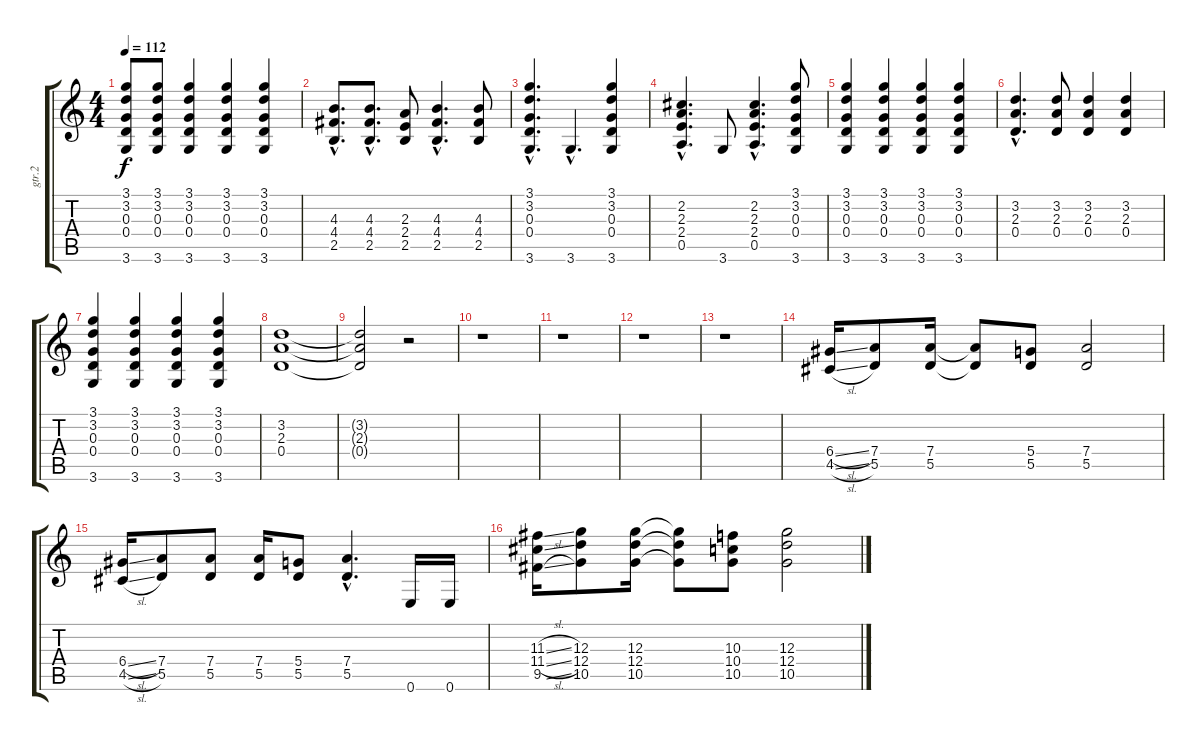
\track ("gtr.2" "gtr.2") {instrument overdrivenguitar}
\staff {score tabs}
\tuning (E4 B3 G3 D3 A2 E2) {hide}
\ts (4 4)
\tempo 112
\clef g2
\ks c
(3.1 3.2 0.3 0.4 3.6).8{dy f} (3.1 3.2 0.3 0.4 3.6).8 (3.1 3.2 0.3 0.4 3.6).4 (3.1 3.2 0.3 0.4 3.6).4 (3.1 3.2 0.3 0.4 3.6).4 |
(4.3{hac} 4.4{hac} 2.5{hac}).8{d} (4.3{hac} 4.4{hac} 2.5{hac}).8{d} (2.3 2.4 2.5).8 (4.3{hac} 4.4{hac} 2.5{hac}).4{d} (4.3 4.4 2.5).8 |
(3.1{hac} 3.2{hac} 0.3{hac} 0.4{hac} 3.6{hac}).4{d} 3.6{hac}.4{d} (3.1 3.2 0.3 0.4 3.6).4 |
(2.2{hac} 2.3{hac} 2.4{hac} 0.5{hac}).4{d} 3.6.8 (2.2{hac} 2.3{hac} 2.4{hac} 0.5{hac}).4{d} (3.1 3.2 0.3 0.4 3.6).8 |
(3.1 3.2 0.3 0.4 3.6).4 (3.1 3.2 0.3 0.4 3.6).4 (3.1 3.2 0.3 0.4 3.6).4 (3.1 3.2 0.3 0.4 3.6).4 |
(3.2{hac} 2.3{hac} 0.4{hac}).4{d} (3.2 2.3 0.4).8 (3.2 2.3 0.4).4 (3.2 2.3 0.4).4 |
(3.1 3.2 0.3 0.4 3.6).4 (3.1 3.2 0.3 0.4 3.6).4 (3.1 3.2 0.3 0.4 3.6).4 (3.1 3.2 0.3 0.4 3.6).4 |
(3.2 2.3 0.4).1 |
(3.2{t} 2.3{t} 0.4{t}).2 r.2 |
r.1 |
r.1 |
r.1 |
r.1 |
(6.4{sl} 4.5{sl}).16 (7.4 5.5).8 (7.4 5.5).16 (7.4{t} 5.5{t}).8 (5.4 5.5).8 (7.4 5.5).2 |
(6.4{sl} 4.5{sl}).16 (7.4 5.5).8 (7.4 5.5).8 (7.4 5.5).16 (5.4 5.5).8 (7.4{hac} 5.5{hac}).4{d} 0.6.16 0.6.16 |
(11.3{sl} 11.4{sl} 9.5{sl}).16 (12.3 12.4 10.5).8 (12.3 12.4 10.5).16 (12.3{t} 12.4{t} 10.5{t}).8 (10.3 10.4 10.5).8 (12.3 12.4 10.5).2
